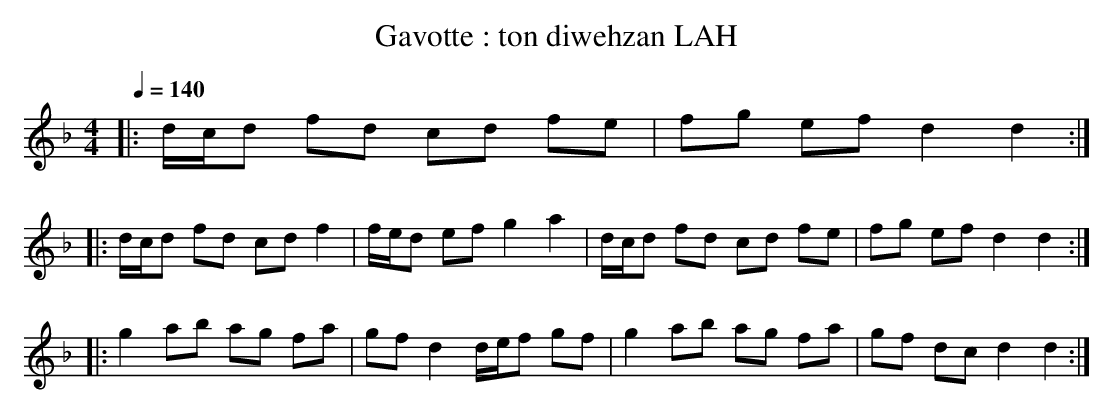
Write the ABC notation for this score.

X:1
T:Gavotte : ton diwehzan LAH
M:4/4
Q:1/4=140
K:F
|: d/2c/2d fd cd fe | fg ef d2 d2 :|
|: d/2c/2d fd cd f2 | f/2e/2d ef g2 a2 | d/2c/2d fd cd fe | fg ef d2 d2 :|
|: g2 ab ag fa | gf d2 d/2e/2f gf | g2 ab ag fa | gf dc d2 d2 :|
